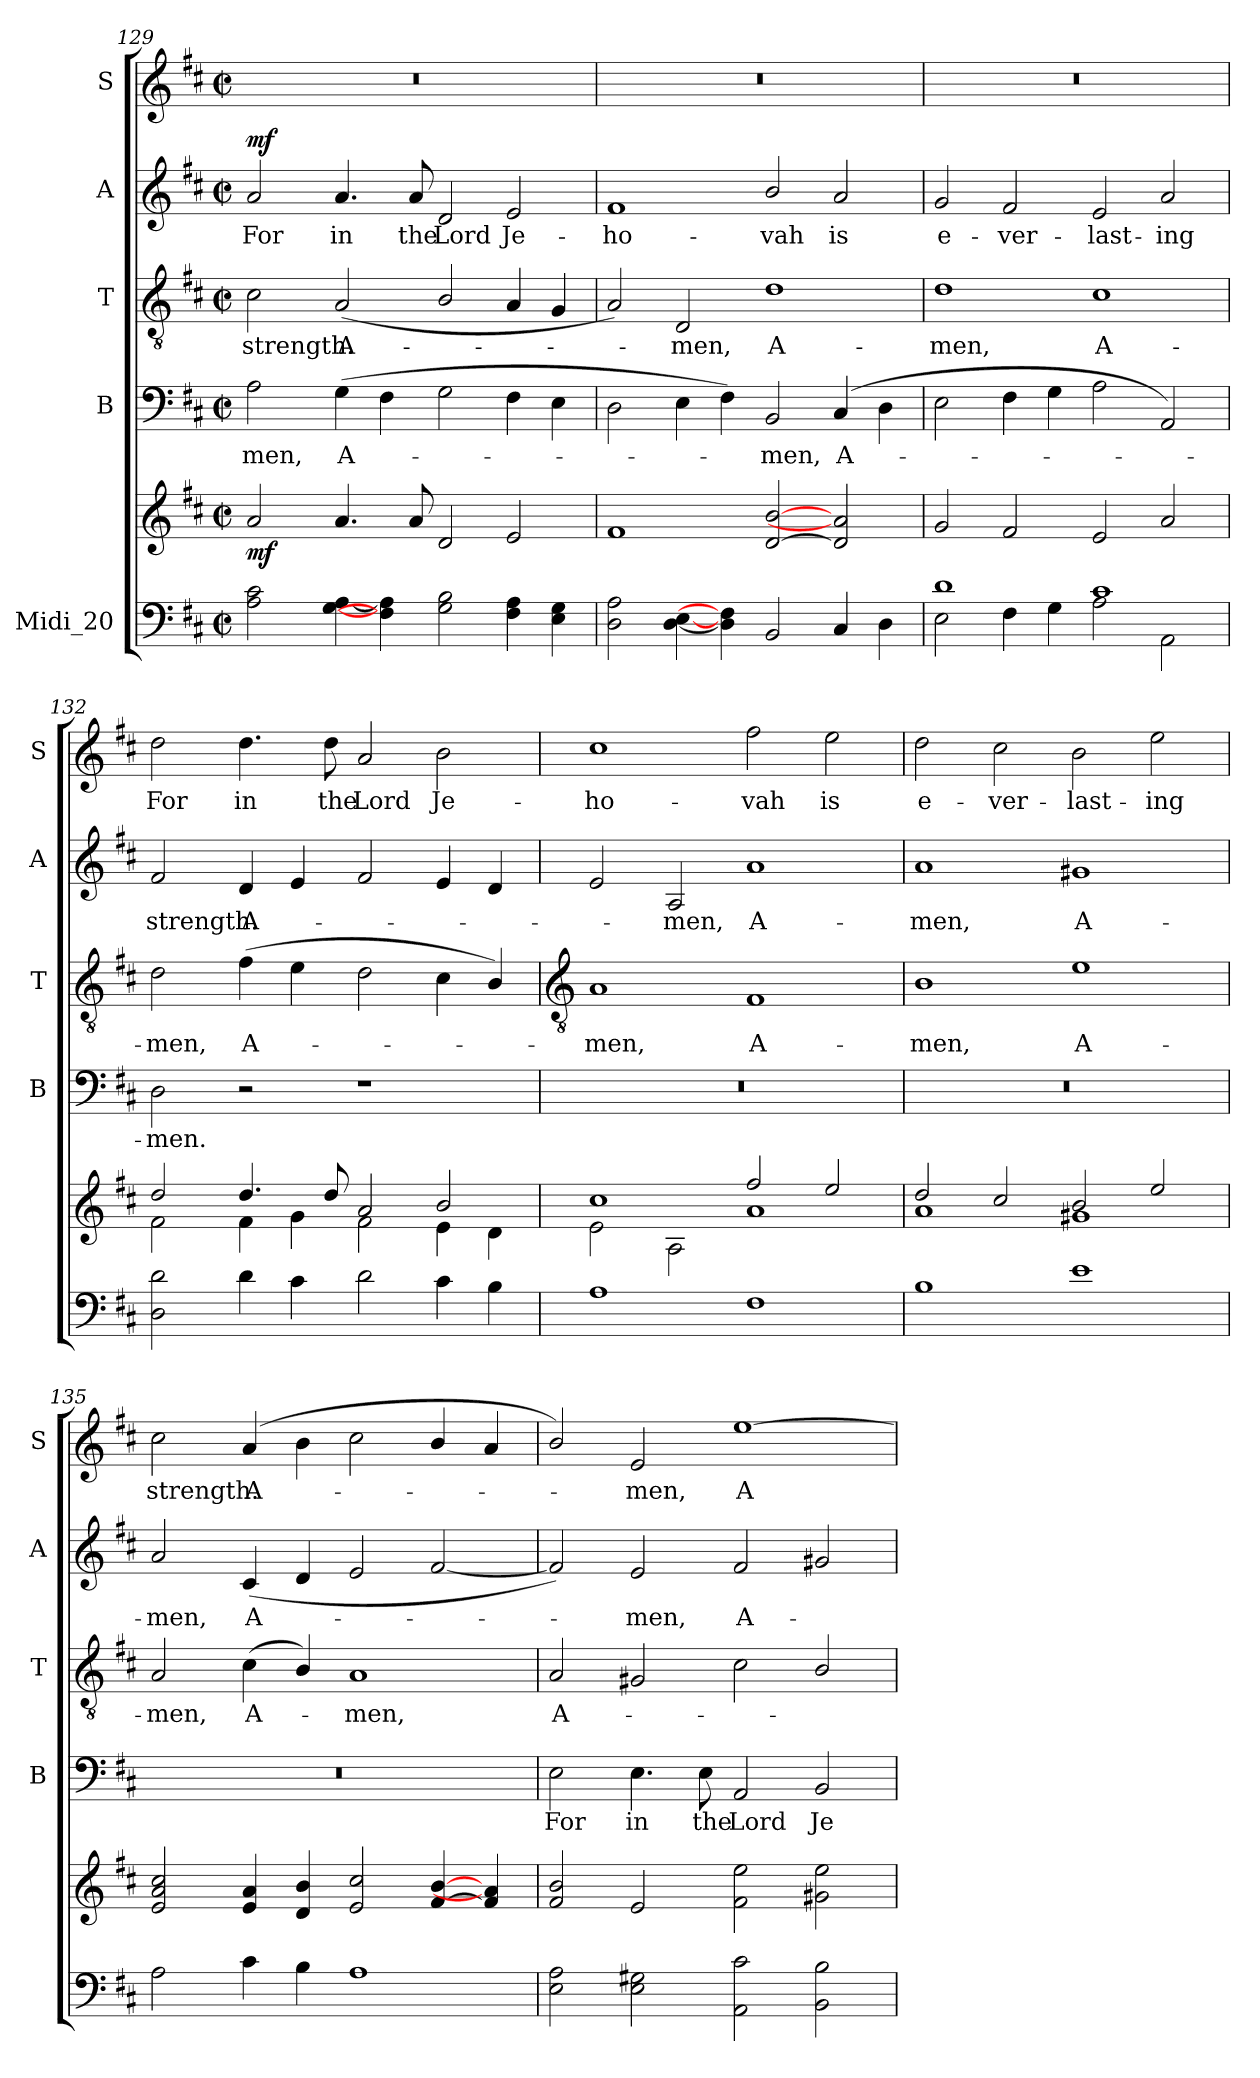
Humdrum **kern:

**kern	**kern	**dynam	**kern	**text	**kern	**text	**kern	**text	**dynam	**kern	**text
*part5	*part5	*part5	*part4	*part4	*part3	*part3	*part2	*part2	*part2	*part1	*part1
*staff6	*staff5	*staff5/6	*staff4	*staff4	*staff3	*staff3	*staff2	*staff2	*staff2	*staff1	*staff1
*I"Midi_20	*	*	*I"B	*	*I"T	*	*I"A	*	*	*I"S	*
*	*	*	*I'B	*	*I'T	*	*I'A	*	*	*I'S	*
!!LO:LB:g=z
*clefF4	*clefG2	*	*clefF4	*	*clefGv2	*	*clefG2	*	*	*clefG2	*
*k[f#c#]	*k[f#c#]	*	*k[f#c#]	*	*k[f#c#]	*	*k[f#c#]	*	*	*k[f#c#]	*
*D:	*D:	*	*D:	*	*D:	*	*D:	*	*	*D:	*
*M4/2	*M4/2	*	*M4/2	*	*M4/2	*	*M4/2	*	*	*M4/2	*
*met(c|)	*met(c|)	*	*met(c|)	*	*met(c|)	*	*met(c|)	*	*	*met(c|)	*
=129	=129	=129	=129	=129	=129	=129	=129	=129	=129	=129	=129
*^	*^	*	*	*	*	*	*	*	*	*	*
!	!	!	!	!LO:DY:b	!	!LO:LY:b	!	!LO:LY:b	!	!LO:LY:b	!LO:DY:b	!	!
0ryy	2A\ 2c#\	2a/	0ryy	mf	2A	-men,	2c#	strength.	2a	For	mf	0r	.
!	!	!	!	!	!	!LO:LY:b	!	!LO:LY:b	!	!LO:LY:b	!	!	!
.	[4G\ [4A\	4.a/	.	.	(>4G	A-	(<2A	A-	4.a	in	.	.	.
.	4F#\] 4A\]	.	.	.	4F#	.	.	.	.	.	.	.	.
!	!	!	!	!	!	!	!	!	!	!LO:LY:b	!	!	!
.	.	8a/	.	.	.	.	.	.	8a	the	.	.	.
!	!	!	!	!	!	!	!	!	!	!LO:LY:b	!	!	!
.	2G\ 2B\	2d/	.	.	2G	.	2B/	.	2d	Lord	.	.	.
!	!	!	!	!	!	!	!	!	!	!LO:LY:b	!	!	!
.	4F#\ 4A\	2e/	.	.	4F#	.	4A	.	2e	Je-	.	.	.
.	4E\ 4G\	.	.	.	4E	.	4G	.	.	.	.	.	.
=130	=130	=130	=130	=130	=130	=130	=130	=130	=130	=130	=130	=130	=130
!	!	!	!	!	!	!	!	!	!	!LO:LY:b	!	!	!
0ryy	2D\ 2A\	1f#/	0ryy	.	2D	.	2A)	.	1f#	-ho-	.	0r	.
!	!	!	!	!	!	!	!	!LO:LY:b	!	!	!	!	!
.	[4D\ [4E\	.	.	.	4E	.	2D	men,	.	.	.	.	.
.	4D\] 4F#\]	.	.	.	4F#)	.	.	.	.	.	.	.	.
!	!	!	!	!	!	!LO:LY:b	!	!LO:LY:b	!	!LO:LY:b	!	!	!
.	2BB/	[2d/ [2b/	.	.	2BB	men,	1d	A-	2b/	-vah	.	.	.
!	!	!	!	!	!	!LO:LY:b	!	!	!	!LO:LY:b	!	!	!
.	4C#/	2d/] 2a/]	.	.	(>4C#	A-	.	.	2a	is	.	.	.
.	4D\	.	.	.	4D	.	.	.	.	.	.	.	.
=131	=131	=131	=131	=131	=131	=131	=131	=131	=131	=131	=131	=131	=131
!	!	!	!	!	!	!	!	!LO:LY:b	!	!LO:LY:b	!	!	!
1d/	2E\	2g/	0ryy	.	2E	.	1d	-men,	2g	e-	.	0r	.
!	!	!	!	!	!	!	!	!	!	!LO:LY:b	!	!	!
.	4F#\	2f#/	.	.	4F#	.	.	.	2f#	-ver-	.	.	.
.	4G\	.	.	.	4G	.	.	.	.	.	.	.	.
!	!	!	!	!	!	!	!	!LO:LY:b	!	!LO:LY:b	!	!	!
1c#/	2A\	2e/	.	.	2A	.	1c#	A-	2e	-last-	.	.	.
!	!	!	!	!	!	!	!	!	!	!LO:LY:b	!	!	!
.	2AA\	2a/	.	.	2AA)	.	.	.	2a	-ing	.	.	.
=132	=132	=132	=132	=132	=132	=132	=132	=132	=132	=132	=132	=132	=132
!	!	!	!	!	!	!LO:LY:b	!	!LO:LY:b	!	!LO:LY:b	!	!	!LO:LY:b
0ryy	2D\ 2d\	2dd/	2f#\	.	2D	men.	2d	-men,	2f#	strength.	.	2dd	For
!	!	!	!	!	!	!	!	!LO:LY:b	!	!LO:LY:b	!	!	!LO:LY:b
.	4d\	4.dd/	4f#\	.	2r	.	(>4f#	A-	4d	A-	.	4.dd	in
.	4c#\	.	4g\	.	.	.	4e	.	4e	.	.	.	.
!	!	!	!	!	!	!	!	!	!	!	!	!	!LO:LY:b
.	.	8dd/	.	.	.	.	.	.	.	.	.	8dd	the
!	!	!	!	!	!	!	!	!	!	!	!	!	!LO:LY:b
.	2d\	2a/	2f#\	.	1r	.	2d	.	2f#	.	.	2a	Lord
!	!	!	!	!	!	!	!	!	!	!	!	!	!LO:LY:b
.	4c#\	2b/	4e\	.	.	.	4c#	.	4e	.	.	2b	Je-
.	4B\	.	4d\	.	.	.	4B/)	.	4d	.	.	.	.
*v	*v	*	*	*	*	*	*	*	*	*	*	*	*
!!LO:LB:g=z
=133	=133	=133	=133	=133	=133	=133	=133	=133	=133	=133	=133	=133
*	*	*	*	*	*	*clefGv2	*	*	*	*	*	*
*^	*	*	*	*	*	*	*	*	*	*	*	*
!	!	!	!	!	!	!	!	!LO:LY:b	!	!	!	!	!LO:LY:b
*v	*v	*	*	*	*	*	*	*	*	*	*	*	*
1A	1cc#/	2e\	.	0r	.	1A	men,	2e	.	.	1cc#	-ho-
!	!	!	!	!	!	!	!	!	!LO:LY:b	!	!	!
.	.	2A\	.	.	.	.	.	2A	men,	.	.	.
!	!	!	!	!	!	!	!LO:LY:b	!	!LO:LY:b	!	!	!LO:LY:b
1F#	2ff#/	1a\	.	.	.	1F#	A-	1a	A-	.	2ff#	-vah
!	!	!	!	!	!	!	!	!	!	!	!	!LO:LY:b
.	2ee/	.	.	.	.	.	.	.	.	.	2ee	is
=134	=134	=134	=134	=134	=134	=134	=134	=134	=134	=134	=134	=134
!	!	!	!	!	!	!	!LO:LY:b	!	!LO:LY:b	!	!	!LO:LY:b
1B	2dd/	1a\	.	0r	.	1B	-men,	1a	-men,	.	2dd	e-
!	!	!	!	!	!	!	!	!	!	!	!	!LO:LY:b
.	2cc#/	.	.	.	.	.	.	.	.	.	2cc#	-ver-
!	!	!	!	!	!	!	!LO:LY:b	!	!LO:LY:b	!	!	!LO:LY:b
1e	2b/	1g#X\	.	.	.	1e	A-	1g#X	A-	.	2b	-last-
!	!	!	!	!	!	!	!	!	!	!	!	!LO:LY:b
.	2ee/	.	.	.	.	.	.	.	.	.	2ee	-ing
=135	=135	=135	=135	=135	=135	=135	=135	=135	=135	=135	=135	=135
!	!	!	!	!	!	!	!LO:LY:b	!	!LO:LY:b	!	!	!LO:LY:b
2A	2e/ 2a/ 2cc#/	0ryy	.	0r	.	2A	-men,	2a	-men,	.	2cc#	strength.
!	!	!	!	!	!	!	!LO:LY:b	!	!LO:LY:b	!	!	!LO:LY:b
4c#	4e/ 4a/	.	.	.	.	(<4c#	A-	(<4c#	A-	.	(>4a	A-
4B\	4d/ 4b/	.	.	.	.	4B/)	.	4d	.	.	4b	.
!	!	!	!	!	!	!	!LO:LY:b	!	!	!	!	!
1A	2e/ 2cc#/	.	.	.	.	1A	men,	2e	.	.	2cc#	.
.	[4f#/ [4b/	.	.	.	.	.	.	[2f#	.	.	4b/	.
.	4f#/] 4a/]	.	.	.	.	.	.	.	.	.	4a	.
=136	=136	=136	=136	=136	=136	=136	=136	=136	=136	=136	=136	=136
!	!	!	!	!	!LO:LY:b	!	!LO:LY:b	!	!	!	!	!
2E 2A	2f#/ 2b/	0ryy	.	2E	For	2A	A-	2f#])	.	.	2b/)	.
!	!	!	!	!	!LO:LY:b	!	!	!	!LO:LY:b	!	!	!LO:LY:b
2E 2G#X	2e/	.	.	4.E	in	2G#X	.	2e	men,	.	2e	men,
!	!	!	!	!	!LO:LY:b	!	!	!	!	!	!	!
.	.	.	.	8E	the	.	.	.	.	.	.	.
!	!	!	!	!	!LO:LY:b	!	!	!	!LO:LY:b	!	!	!LO:LY:b
2AA 2c#	2f#\ 2ee\	.	.	2AA	Lord	2c#	.	2f#	A-	.	[1ee	A-
!	!	!	!	!	!LO:LY:b	!	!	!	!	!	!	!
2BB 2B	2g#X\ 2ee\	.	.	2BB	Je-	2B/	.	2g#X	.	.	.	.
*	*v	*v	*	*	*	*	*	*	*	*	*	*
=	=	=	=	=	=	=	=	=	=	=	=
*-	*-	*-	*-	*-	*-	*-	*-	*-	*-	*-	*-
